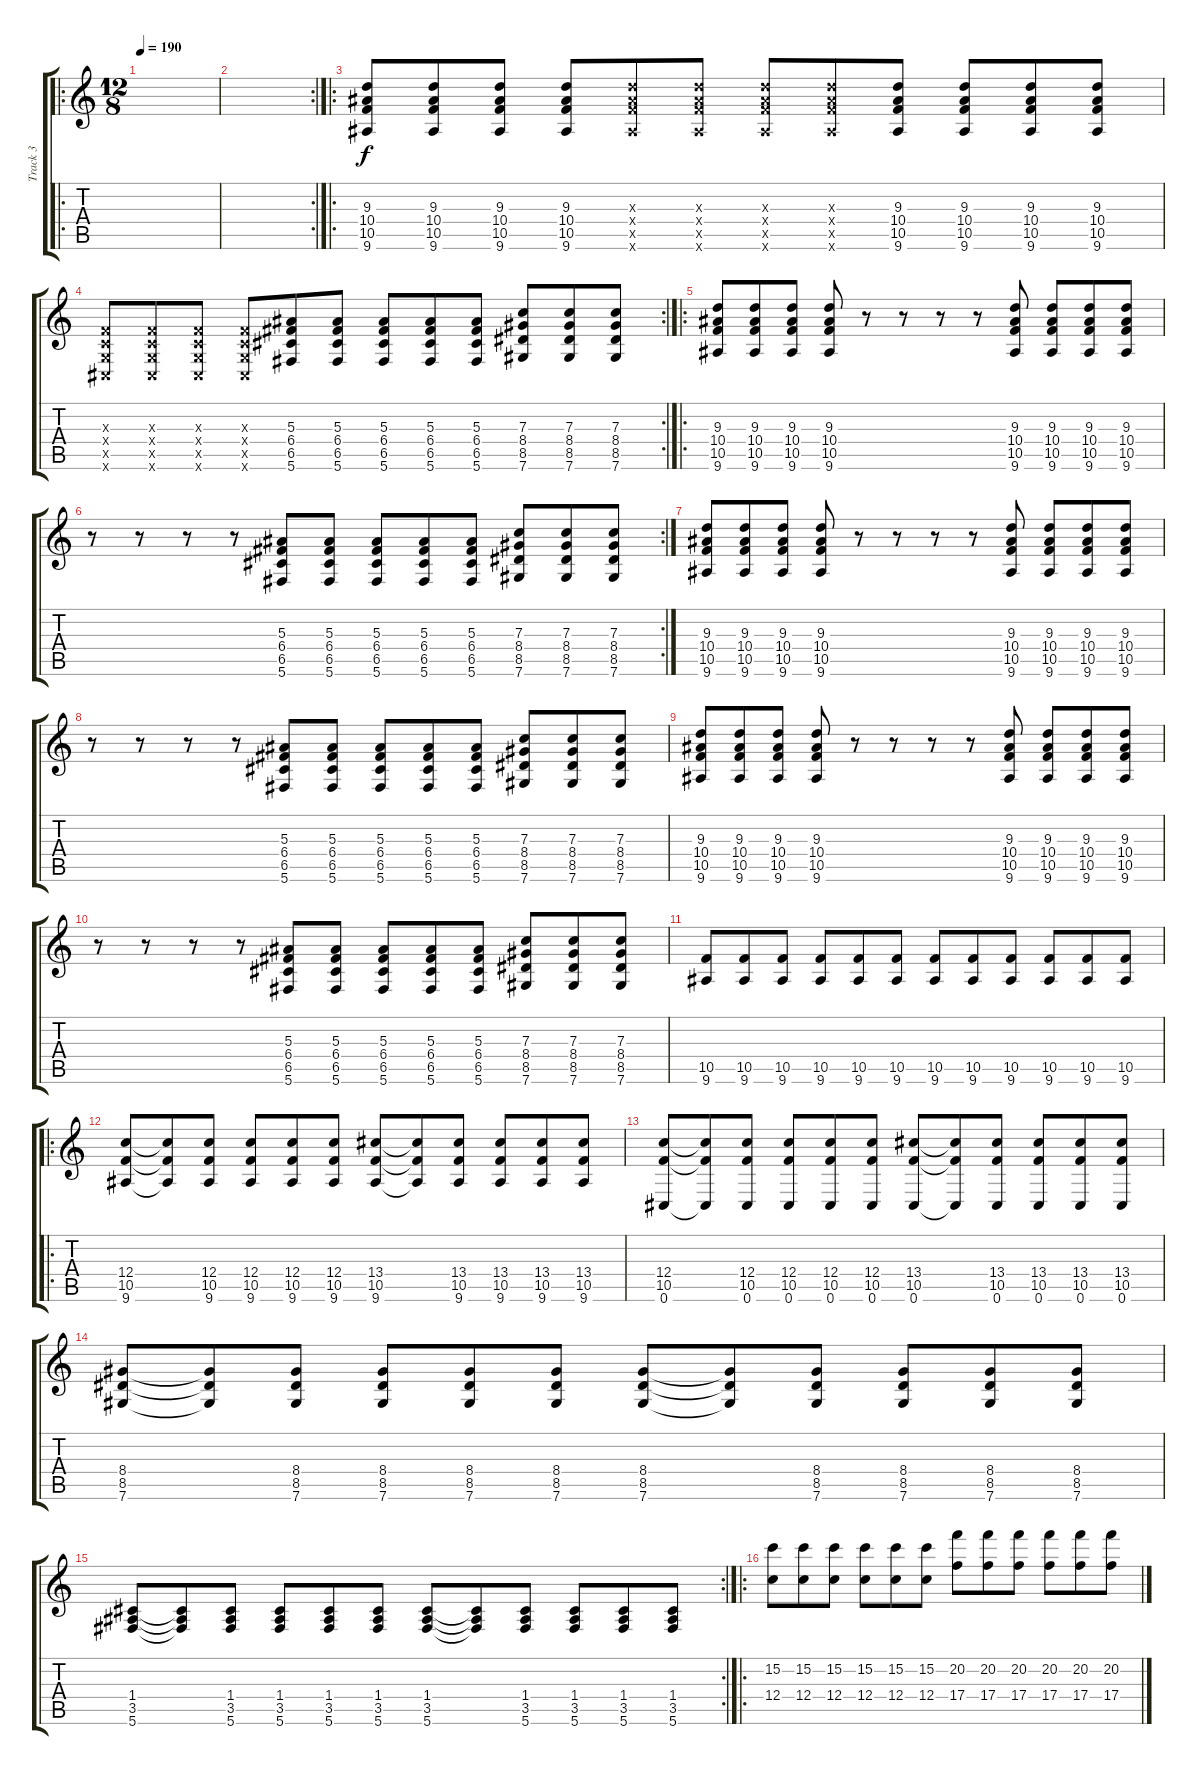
\track ("Track 3" "Track 3") {instrument distortionguitar}
\staff {score tabs}
\tuning (D4 A3 F3 C3 G2 Db2) {hide}
\ro
\ts (12 8)
\tempo 190
\clef g2
\ks c
|
\rc 2
|
\ro
(9.3 10.4 10.5 9.6).8 (9.3 10.4 10.5 9.6).8 (9.3 10.4 10.5 9.6).8 (9.3 10.4 10.5 9.6).8 (9.3{x} 10.4{x} 10.5{x} 9.6{x}).8 (9.3{x} 10.4{x} 10.5{x} 9.6{x}).8 (9.3{x} 10.4{x} 10.5{x} 9.6{x}).8 (9.3{x} 10.4{x} 10.5{x} 9.6{x}).8 (9.3 10.4 10.5 9.6).8 (9.3 10.4 10.5 9.6).8 (9.3 10.4 10.5 9.6).8 (9.3 10.4 10.5 9.6).8 |
\rc 2
(0.3{x} 0.4{x} 0.5{x} 0.6{x}).8 (0.3{x} 0.4{x} 0.5{x} 0.6{x}).8 (0.3{x} 0.4{x} 0.5{x} 0.6{x}).8 (0.3{x} 0.4{x} 0.5{x} 0.6{x}).8 (5.3 6.4 6.5 5.6).8 (5.3 6.4 6.5 5.6).8 (5.3 6.4 6.5 5.6).8 (5.3 6.4 6.5 5.6).8 (5.3 6.4 6.5 5.6).8 (7.3 8.4 8.5 7.6).8 (7.3 8.4 8.5 7.6).8 (7.3 8.4 8.5 7.6).8 |
\ro
(9.3 10.4 10.5 9.6).8 (9.3 10.4 10.5 9.6).8 (9.3 10.4 10.5 9.6).8 (9.3 10.4 10.5 9.6).8 r.8 r.8 r.8 r.8 (9.3 10.4 10.5 9.6).8 (9.3 10.4 10.5 9.6).8 (9.3 10.4 10.5 9.6).8 (9.3 10.4 10.5 9.6).8 |
\rc 2
r.8 r.8 r.8 r.8 (5.3 6.4 6.5 5.6).8 (5.3 6.4 6.5 5.6).8 (5.3 6.4 6.5 5.6).8 (5.3 6.4 6.5 5.6).8 (5.3 6.4 6.5 5.6).8 (7.3 8.4 8.5 7.6).8 (7.3 8.4 8.5 7.6).8 (7.3 8.4 8.5 7.6).8 |
(9.3 10.4 10.5 9.6).8 (9.3 10.4 10.5 9.6).8 (9.3 10.4 10.5 9.6).8 (9.3 10.4 10.5 9.6).8 r.8 r.8 r.8 r.8 (9.3 10.4 10.5 9.6).8 (9.3 10.4 10.5 9.6).8 (9.3 10.4 10.5 9.6).8 (9.3 10.4 10.5 9.6).8 |
r.8 r.8 r.8 r.8 (5.3 6.4 6.5 5.6).8 (5.3 6.4 6.5 5.6).8 (5.3 6.4 6.5 5.6).8 (5.3 6.4 6.5 5.6).8 (5.3 6.4 6.5 5.6).8 (7.3 8.4 8.5 7.6).8 (7.3 8.4 8.5 7.6).8 (7.3 8.4 8.5 7.6).8 |
(9.3 10.4 10.5 9.6).8 (9.3 10.4 10.5 9.6).8 (9.3 10.4 10.5 9.6).8 (9.3 10.4 10.5 9.6).8 r.8 r.8 r.8 r.8 (9.3 10.4 10.5 9.6).8 (9.3 10.4 10.5 9.6).8 (9.3 10.4 10.5 9.6).8 (9.3 10.4 10.5 9.6).8 |
r.8 r.8 r.8 r.8 (5.3 6.4 6.5 5.6).8 (5.3 6.4 6.5 5.6).8 (5.3 6.4 6.5 5.6).8 (5.3 6.4 6.5 5.6).8 (5.3 6.4 6.5 5.6).8 (7.3 8.4 8.5 7.6).8 (7.3 8.4 8.5 7.6).8 (7.3 8.4 8.5 7.6).8 |
(10.5 9.6).8 (10.5 9.6).8 (10.5 9.6).8 (10.5 9.6).8 (10.5 9.6).8 (10.5 9.6).8 (10.5 9.6).8 (10.5 9.6).8 (10.5 9.6).8 (10.5 9.6).8 (10.5 9.6).8 (10.5 9.6).8 |
\ro
(12.4 10.5 9.6).8 (12.4{t} 10.5{t} 9.6{t}).8 (12.4 10.5 9.6).8 (12.4 10.5 9.6).8 (12.4 10.5 9.6).8 (12.4 10.5 9.6).8 (13.4 10.5 9.6).8 (13.4{t} 10.5{t} 9.6{t}).8 (13.4 10.5 9.6).8 (13.4 10.5 9.6).8 (13.4 10.5 9.6).8 (13.4 10.5 9.6).8 |
(12.4 10.5 0.6).8 (12.4{t} 10.5{t} 0.6{t}).8 (12.4 10.5 0.6).8 (12.4 10.5 0.6).8 (12.4 10.5 0.6).8 (12.4 10.5 0.6).8 (13.4 10.5 0.6).8 (13.4{t} 10.5{t} 0.6{t}).8 (13.4 10.5 0.6).8 (13.4 10.5 0.6).8 (13.4 10.5 0.6).8 (13.4 10.5 0.6).8 |
(8.4 8.5 7.6).8 (8.4{t} 8.5{t} 7.6{t}).8 (8.4 8.5 7.6).8 (8.4 8.5 7.6).8 (8.4 8.5 7.6).8 (8.4 8.5 7.6).8 (8.4 8.5 7.6).8 (8.4{t} 8.5{t} 7.6{t}).8 (8.4 8.5 7.6).8 (8.4 8.5 7.6).8 (8.4 8.5 7.6).8 (8.4 8.5 7.6).8 |
\rc 2
(1.4 3.5 5.6).8 (1.4{t} 3.5{t} 5.6{t}).8 (1.4 3.5 5.6).8 (1.4 3.5 5.6).8 (1.4 3.5 5.6).8 (1.4 3.5 5.6).8 (1.4 3.5 5.6).8 (1.4{t} 3.5{t} 5.6{t}).8 (1.4 3.5 5.6).8 (1.4 3.5 5.6).8 (1.4 3.5 5.6).8 (1.4 3.5 5.6).8 |
\ro
(15.2 12.4).8 (15.2 12.4).8 (15.2 12.4).8 (15.2 12.4).8 (15.2 12.4).8 (15.2 12.4).8 (20.2 17.4).8 (20.2 17.4).8 (20.2 17.4).8 (20.2 17.4).8 (20.2 17.4).8 (20.2 17.4).8
